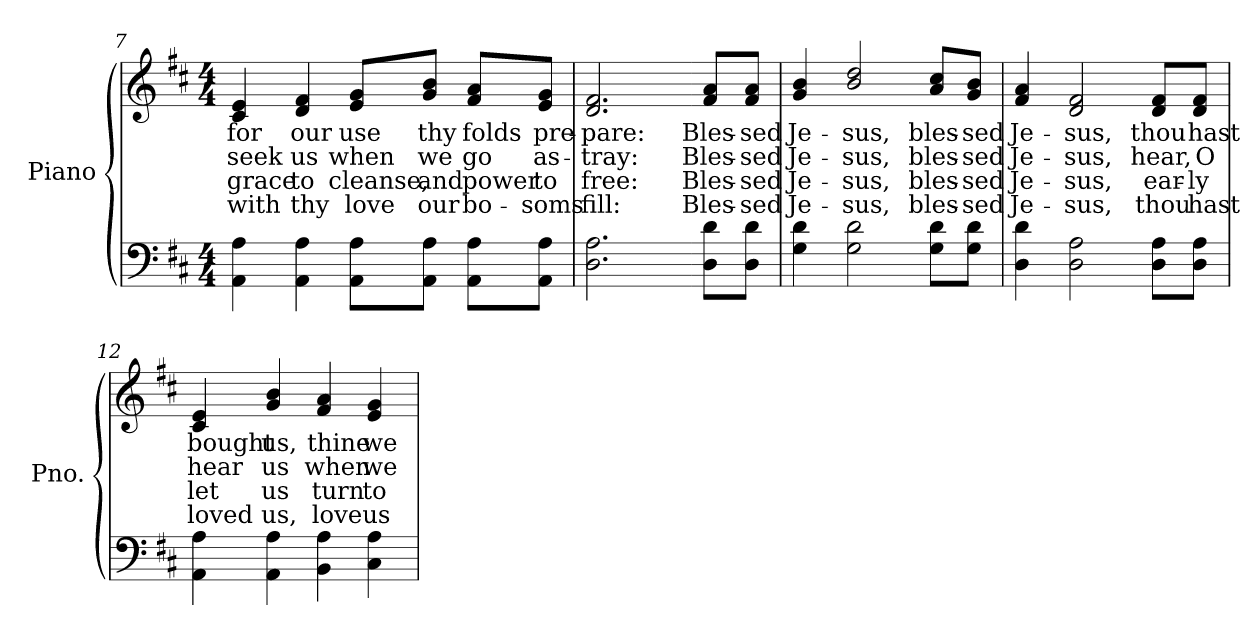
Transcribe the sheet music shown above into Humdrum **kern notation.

**kern	**kern	**text	**text	**text	**text
*part2	*part1	*part1	*part1	*part1	*part1
*staff2	*staff1	*staff1	*staff1	*staff1	*staff1
*I"Piano	*I"Piano	*	*	*	*
*I'Pno.	*I'Pno.	*	*	*	*
*clefF4	*clefG2	*	*	*	*
*k[f#c#]	*k[f#c#]	*	*	*	*
*D:	*D:	*	*	*	*
*M4/4	*M4/4	*	*	*	*
=7	=7	=7	=7	=7	=7
!	!	!LO:LY:b:color=#000000	!LO:LY:b:color=#000000	!LO:LY:b:color=#000000	!LO:LY:b:color=#000000
4AAi\ 4Ai	4c#i/ 4ei	for	seek	grace	with
!	!	!LO:LY:b:color=#000000	!LO:LY:b:color=#000000	!LO:LY:b:color=#000000	!LO:LY:b:color=#000000
4AAi\ 4Ai	4di/ 4f#i	our	us	to	thy
!	!	!LO:LY:b:color=#000000	!LO:LY:b:color=#000000	!LO:LY:b:color=#000000	!LO:LY:b:color=#000000
8AAi\ 8Ai\L	8ei/ 8gi/L	use	when	cleanse,	love
!	!	!LO:LY:b:color=#000000	!LO:LY:b:color=#000000	!LO:LY:b:color=#000000	!LO:LY:b:color=#000000
8AAi\ 8Ai\J	8gi/ 8bi/J	thy	we	and	our
!	!	!LO:LY:b:color=#000000	!LO:LY:b:color=#000000	!LO:LY:b:color=#000000	!LO:LY:b:color=#000000
8AAi\ 8Ai\L	8f#i/ 8ai/L	folds	go	power	bo-
!	!	!LO:LY:b:color=#000000	!LO:LY:b:color=#000000	!LO:LY:b:color=#000000	!LO:LY:b:color=#000000
8AAi\ 8Ai\J	8ei/ 8gi/J	pre-	as-	-to	soms
=8	=8	=8	=8	=8	=8
!	!	!LO:LY:b:color=#000000	!LO:LY:b:color=#000000	!LO:LY:b:color=#000000	!LO:LY:b:color=#000000
2.Di\ 2.Ai	2.di/ 2.f#i	-pare:	-tray:	free:	fill:
!!LO:LB:g=z
=9-	=9-	=9-	=9-	=9-	=9-
!	!	!LO:LY:b:color=#000000	!LO:LY:b:color=#000000	!LO:LY:b:color=#000000	!LO:LY:b:color=#000000
8Di\ 8di\L	8f#i/ 8ai/L	Bles-	Bles-	Bles-	-Bles-
!	!	!LO:LY:b:color=#000000	!LO:LY:b:color=#000000	!LO:LY:b:color=#000000	!LO:LY:b:color=#000000
8Di\ 8di\J	8f#i/ 8ai/J	-sed	-sed	-sed	sed
=10	=10	=10	=10	=10	=10
!	!	!LO:LY:b:color=#000000	!LO:LY:b:color=#000000	!LO:LY:b:color=#000000	!LO:LY:b:color=#000000
4Gi\ 4di	4gi/ 4bi	Je-	Je-	Je-	-Je-
!	!	!LO:LY:b:color=#000000	!LO:LY:b:color=#000000	!LO:LY:b:color=#000000	!LO:LY:b:color=#000000
2Gi\ 2di	2bi/ 2ddi	-sus,	-sus,	-sus,	sus,
!	!	!LO:LY:b:color=#000000	!LO:LY:b:color=#000000	!LO:LY:b:color=#000000	!LO:LY:b:color=#000000
8Gi\ 8di\L	8ai/ 8cc#i/L	bles-	bles-	bles-	-bles-
!	!	!LO:LY:b:color=#000000	!LO:LY:b:color=#000000	!LO:LY:b:color=#000000	!LO:LY:b:color=#000000
8Gi\ 8di\J	8gi/ 8bi/J	-sed	-sed	-sed	sed
=11	=11	=11	=11	=11	=11
!	!	!LO:LY:b:color=#000000	!LO:LY:b:color=#000000	!LO:LY:b:color=#000000	!LO:LY:b:color=#000000
4Di\ 4di	4f#i/ 4ai	Je-	Je-	Je-	-Je-
!	!	!LO:LY:b:color=#000000	!LO:LY:b:color=#000000	!LO:LY:b:color=#000000	!LO:LY:b:color=#000000
2Di\ 2Ai	2di/ 2f#i	-sus,	-sus,	-sus,	sus,
!	!	!LO:LY:b:color=#000000	!LO:LY:b:color=#000000	!LO:LY:b:color=#000000	!LO:LY:b:color=#000000
8Di\ 8Ai\L	8di/ 8f#i/L	thou	hear,	ear-	-thou
!	!	!LO:LY:b:color=#000000	!LO:LY:b:color=#000000	!LO:LY:b:color=#000000	!LO:LY:b:color=#000000
8Di\ 8Ai\J	8di/ 8f#i/J	hast	O	ly	hast
=12	=12	=12	=12	=12	=12
!	!	!LO:LY:b:color=#000000	!LO:LY:b:color=#000000	!LO:LY:b:color=#000000	!LO:LY:b:color=#000000
4AAi\ 4Ai	4c#i/ 4ei	bought	hear	let	loved
!	!	!LO:LY:b:color=#000000	!LO:LY:b:color=#000000	!LO:LY:b:color=#000000	!LO:LY:b:color=#000000
4AAi\ 4Ai	4gi/ 4bi	us,	us	us	us,
!	!	!LO:LY:b:color=#000000	!LO:LY:b:color=#000000	!LO:LY:b:color=#000000	!LO:LY:b:color=#000000
4BBi\ 4Ai	4f#i/ 4ai	thine	when	turn	love
!	!	!LO:LY:b:color=#000000	!LO:LY:b:color=#000000	!LO:LY:b:color=#000000	!LO:LY:b:color=#000000
4C#i\ 4Ai	4ei/ 4gi	we	we	to	us
=	=	=	=	=	=
*-	*-	*-	*-	*-	*-
